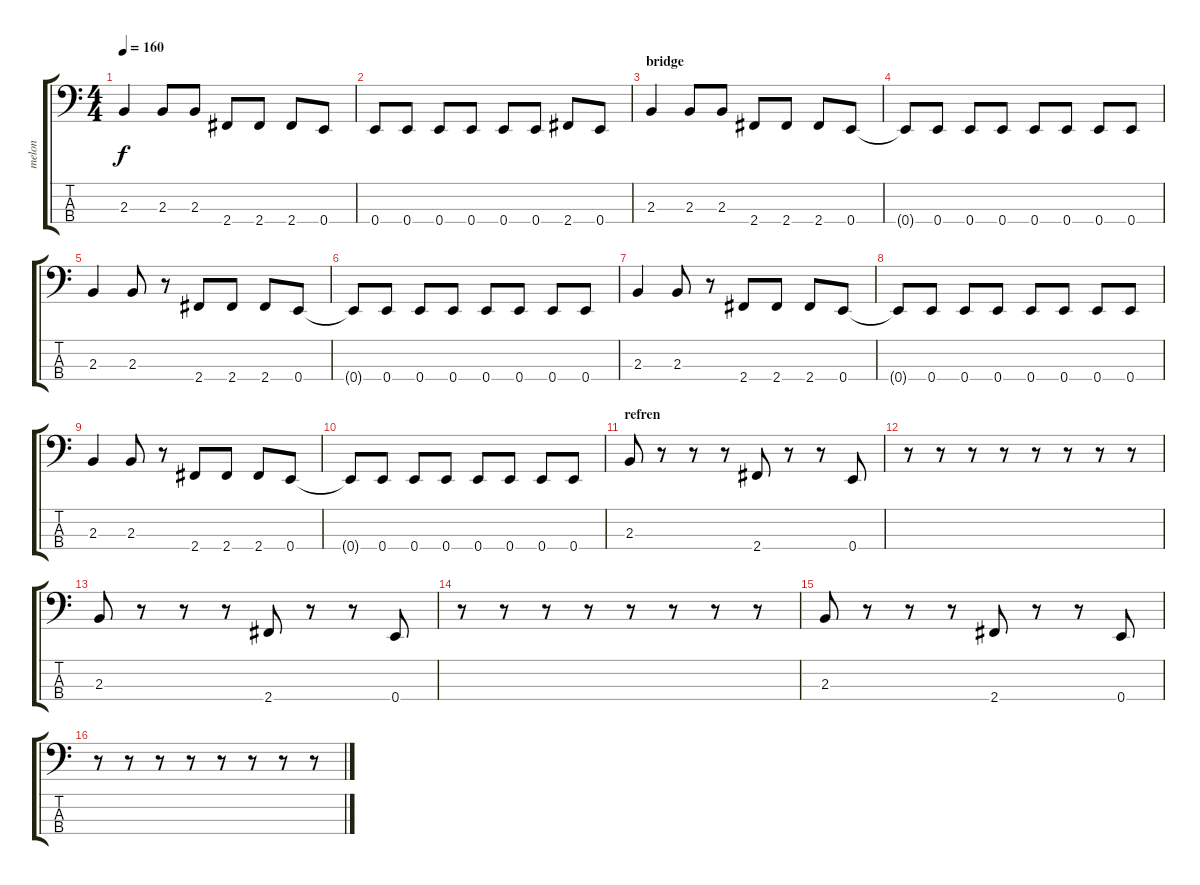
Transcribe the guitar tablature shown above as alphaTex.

\track ("melon" "melon") {instrument electricbasspick}
\staff {score tabs}
\tuning (G2 D2 A1 E1) {hide}
\ts (4 4)
\tempo 160
\clef f4
\ks c
2.3.4{dy f} 2.3.8 2.3.8 2.4.8 2.4.8 2.4.8 0.4.8 |
0.4.8 0.4.8 0.4.8 0.4.8 0.4.8 0.4.8 2.4.8 0.4.8 |
\section ("" "bridge")
2.3.4 2.3.8 2.3.8 2.4.8 2.4.8 2.4.8 0.4.8 |
0.4{t}.8 0.4.8 0.4.8 0.4.8 0.4.8 0.4.8 0.4.8 0.4.8 |
2.3.4 2.3.8 r.8 2.4.8 2.4.8 2.4.8 0.4.8 |
0.4{t}.8 0.4.8 0.4.8 0.4.8 0.4.8 0.4.8 0.4.8 0.4.8 |
2.3.4 2.3.8 r.8 2.4.8 2.4.8 2.4.8 0.4.8 |
0.4{t}.8 0.4.8 0.4.8 0.4.8 0.4.8 0.4.8 0.4.8 0.4.8 |
2.3.4 2.3.8 r.8 2.4.8 2.4.8 2.4.8 0.4.8 |
0.4{t}.8 0.4.8 0.4.8 0.4.8 0.4.8 0.4.8 0.4.8 0.4.8 |
\section ("" "refren")
2.3.8 r.8 r.8 r.8 2.4.8 r.8 r.8 0.4.8 |
r.8 r.8 r.8 r.8 r.8 r.8 r.8 r.8 |
2.3.8 r.8 r.8 r.8 2.4.8 r.8 r.8 0.4.8 |
r.8 r.8 r.8 r.8 r.8 r.8 r.8 r.8 |
2.3.8 r.8 r.8 r.8 2.4.8 r.8 r.8 0.4.8 |
r.8 r.8 r.8 r.8 r.8 r.8 r.8 r.8
